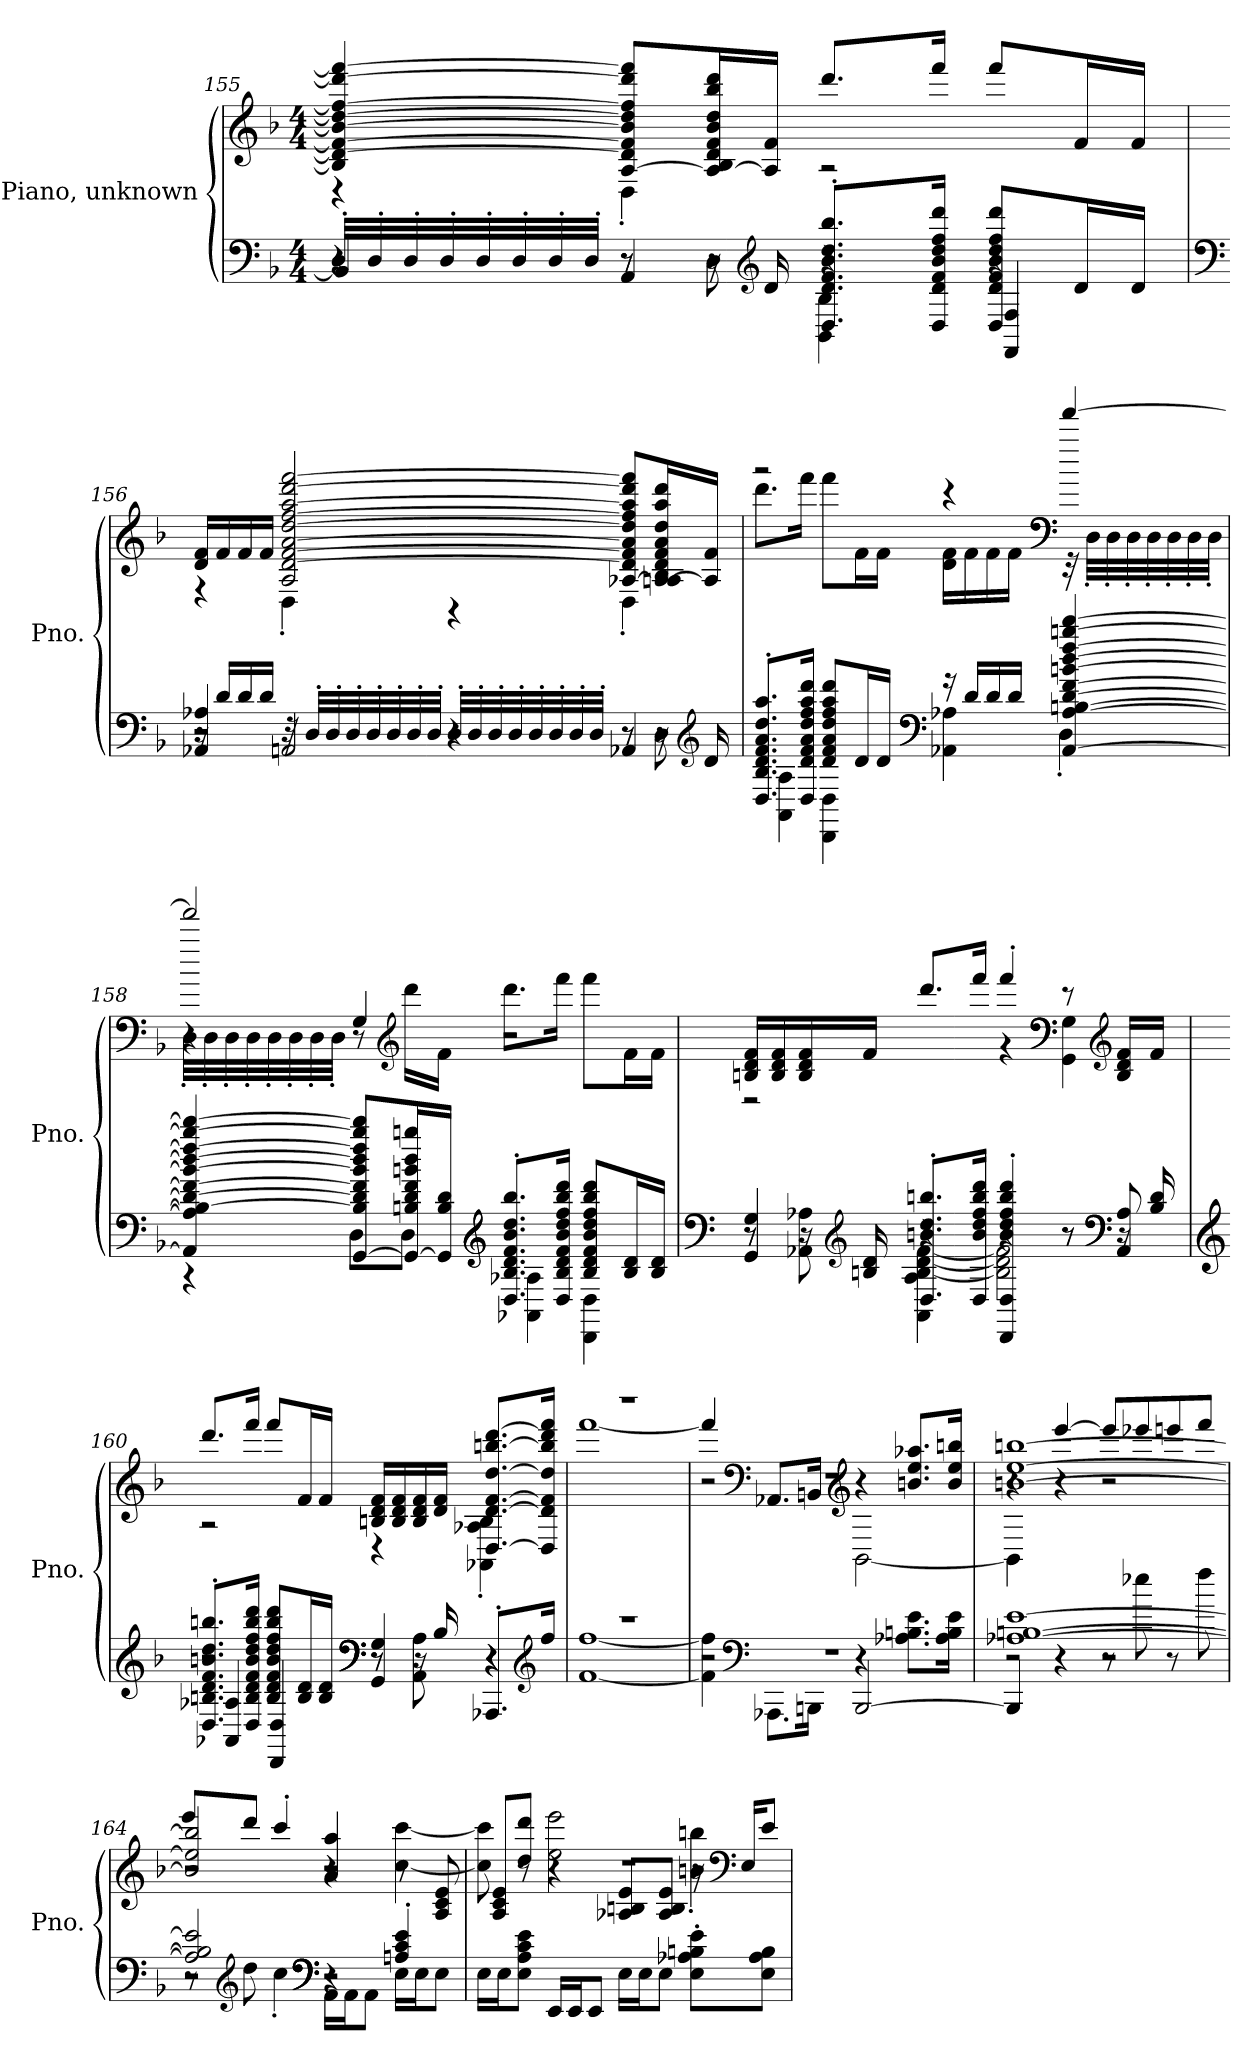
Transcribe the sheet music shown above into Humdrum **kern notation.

**kern	**kern
*part1	*part1
*staff2	*staff1
*I"Piano, unknown	*
*I'Pno.	*
!!LO:LB:g=z
*clefF4	*clefG2
*k[b-]	*k[b-]
*M4/4	*M4/4
=155	=155
*^	*^
*	*^	*	*
32D'/LLL	4r	4BB-/]	4B-/] 4d/_ 4f/_ 4b-/_ 4dd/_ 4ff/_ 4ddd/_ 4fff/_	4r
32D'/	.	.	.	.
32D'/	.	.	.	.
32D'/	.	.	.	.
32D'/	.	.	.	.
32D'/	.	.	.	.
32D'/	.	.	.	.
32D'/JJJ	.	.	.	.
8r	8r	4AA/	[8A/ 8d/] 8f/] 8b-/] 8dd/] 8ff/] 8ddd/] 8fff/]L	4D'\
16r	8D\	.	16A/_ 16B-/ 16d/ 16f/ 16b-/ 16dd/ 16bb-/ 16ddd/L	.
*clefG2	*	*	*	*
16d/	.	.	16A/] 16f/JJ	.
8.D/' 8.d/' 8.f/' 8.b-/' 8.dd/' 8.bb-/'L	4BB-\ 4B-\	4r	8.ddd/L	2r
16D/ 16d/ 16f/ 16b-/ 16dd/ 16ff/ 16ddd/Jk	.	.	16fff/Jk	.
8D/ 8d/ 8f/ 8b-/ 8dd/ 8ff/ 8ddd/L	4r	4FF/ 4F/	8fff/L	.
16d/L	.	.	16f/L	.
16d/JJ	.	.	16f/JJ	.
!!LO:LB:g=z	!!
=156	=156	=156	=156	=156
*clefF4	*	*	*	*
16r	2r	4AA-X/ 4A-X/	16d/ 16f/LL	4r
16d/LL	.	.	16f/	.
16d/	.	.	16f/	.
16d/JJ	.	.	16f/JJ	.
32r	.	2AAn/	2A/ [2d/ [2f/ [2a/ [2dd/ [2ff/ [2aa/ [2ddd/ [2fff/	4D'\
32D'/LLL	.	.	.	.
32D'/	.	.	.	.
32D'/	.	.	.	.
32D'/	.	.	.	.
32D'/	.	.	.	.
32D'/	.	.	.	.
32D'/JJJ	.	.	.	.
32D'/LLL	4r	.	.	4r
32D'/	.	.	.	.
32D'/	.	.	.	.
32D'/	.	.	.	.
32D'/	.	.	.	.
32D'/	.	.	.	.
32D'/	.	.	.	.
32D'/JJJ	.	.	.	.
8r	8r	4AA-X/	[8A-X/ 8d/] 8f/] 8a/] 8dd/] 8ff/] 8aa/] 8ddd/] 8fff/]L	4D'\
16r	8D\	.	16A-/_ 16An/ 16B-/ 16d/ 16f/ 16a/ 16dd/ 16aa/ 16ddd/L	.
*clefG2	*	*	*	*
16d/	.	.	16A-/] 16f/JJ	.
*	*v	*v	*	*
!!LO:LB:g=z	!!
=157	=157	=157	=157
8.D/' 8.B-/' 8.d/' 8.f/' 8.a/' 8.dd/' 8.aa/'L	4AA\ 4A\	2r	8.ddd\L
16D/ 16d/ 16f/ 16a/ 16dd/ 16ff/ 16aa/ 16ddd/Jk	.	.	16fff\Jk
8d/ 8f/ 8a/ 8dd/ 8ff/ 8aa/ 8ddd/L	4DD\ 4D\	.	8fff\L
16d/L	.	.	16f\L
16d/JJ	.	.	16f\JJ
*clefF4	*	*	*
16r	4AA-X\ 4A-X\	4r	16d\ 16f\LL
16d/LL	.	.	16f\
16d/	.	.	16f\
16d/JJ	.	.	16f\JJ
*	*	*clefF4	*
[4AA-/ [4A-/ [4Bn/ [4d/ [4f/ [4bn/ [4dd/ [4ff/ [4bbn/ [4ddd/	4D'\	[4fff/	32r
.	.	.	32D'\LLL
.	.	.	32D'\
.	.	.	32D'\
.	.	.	32D'\
.	.	.	32D'\
.	.	.	32D'\
.	.	.	32D'\JJJ
!!LO:LB:g=z
=158	=158	=158	=158
*	*	*	*^
4AA-/] 4A-/] 4B/_ 4d/_ 4f/_ 4b/_ 4dd/_ 4ff/_ 4bb/_ 4ddd/_	4r	2fff/]	32D'\LLL	4r
.	.	.	32D'\	.
.	.	.	32D'\	.
.	.	.	32D'\	.
.	.	.	32D'\	.
.	.	.	32D'\	.
.	.	.	32D'\	.
.	.	.	32D'\JJJ	.
[8GG/ 8B/] 8d/] 8f/] 8b/] 8dd/] 8ff/] 8bb/] 8ddd/]L	8D\L	.	8r	4G/
*	*	*clefG2	*	*
16GG/_ 16Bn/ 16d/ 16f/ 16bn/ 16dd/ 16bbn/L	8D\J	.	16ddd\LL	.
16GG/] 16B/ 16d/JJ	.	.	16f\JJ	.
*clefG2	*	*	*	*
8.D/' 8.B/' 8.d/' 8.f/' 8.b/' 8.dd/' 8.bb/'L	4AA-X\ 4A-X\	2r	8.ddd\L	2r
16D/ 16B/ 16d/ 16f/ 16b/ 16dd/ 16ff/ 16bb/ 16ddd/Jk	.	.	16fff\Jk	.
8B/ 8d/ 8f/ 8b/ 8dd/ 8ff/ 8bb/ 8ddd/L	4DD\ 4D\	.	8fff\L	.
16B/ 16d/L	.	.	16f\L	.
16B/ 16d/JJ	.	.	16f\JJ	.
*v	*v	*	*	*
*	*v	*v	*v
!!LO:PB:g=z
=159	=159
*clefF4	*
*^	*^
*	*^	*	*
8r	8r	4GG/ 4G/	16Bn/ 16d/ 16f/LL	2r
.	.	.	16B/ 16d/ 16f/	.
16r	8AA-X\ 8A-X\	.	16B/ 16d/ 16f/	.
*clefG2	*	*	*	*
16Bn/ 16d/	.	.	16f/JJ	.
8.D/' 8.bn/' 8.dd/' 8.bbn/'L	4AA-\ 4A-\ [4B\ [4d\ [4f\	4r	8.ddd/L	.
16D/ 16b/ 16dd/ 16ff/ 16bb/ 16ddd/Jk	.	.	16fff/Jk	.
4DD/' 4D/' 4b/' 4dd/' 4ff/' 4bb/' 4ddd/'	2B\] 2d\] 2f\]	4r	4fff'/	4r
*	*	*	*clefF4	*
8r	.	8r	8r	4GG\ 4G\
*clefF4	*	*	*clefG2	*
16r	.	8AA-/ 8A-/	16B/ 16d/ 16f/LL	.
16B/ 16d/	.	.	16f/JJ	.
=160	=160	=160	=160	=160
*clefG2	*	*	*	*
8.D/' 8.Bn/' 8.d/' 8.f/' 8.bn/' 8.dd/' 8.bbn/'L	2r	4AA-X/ 4A-X/	8.ddd/L	2r
16D/ 16B/ 16d/ 16f/ 16b/ 16dd/ 16ff/ 16bb/ 16ddd/Jk	.	.	16fff/Jk	.
8B/ 8d/ 8f/ 8b/ 8dd/ 8ff/ 8bb/ 8ddd/L	.	4DD/ 4D/	8fff/L	.
16B/ 16d/L	.	.	16f/L	.
16B/ 16d/JJ	.	.	16f/JJ	.
*clefF4	*	*	*	*
8r	8r	4GG/ 4G/	16Bn/ 16d/ 16f/LL	4r
.	.	.	16B/ 16d/ 16f/	.
16r	8AA-\ 8A-\	.	16B/ 16d/ 16f/	.
16B/	.	.	16d/ 16f/JJ	.
8.AAA-X'/L	4r	4r	[8.D/ [8.d/ [8.f/ [8.dd/ [8.bbn/ [8.ddd/L	4AA-X\' 4A-X\' 4B\'
*clefG2	*	*	*	*
16ff/Jk	.	.	16D/] 16d/] 16f/] 16dd/] 16bb/] 16ddd/] 16fff/Jk	.
*	*v	*v	*	*
!!LO:LB:g=z	!!
=161	=161	=161	=161
1r	[1f [1ff	1r	[1fff
=162	=162	=162	=162
*	*^	*	*^
1r	4f\] 4ff\]	2r	1r	2r	4fff/]
*clefF4	*	*	*clefF4	*	*
.	8.AAA-X\L	.	.	.	8.AA-X/L
.	16BBBn\Jk	.	.	.	16BBn/Jk
*	*	*	*clefG2	*	*
.	4r	[2BBB/	.	[2BB\	4r
.	8.A-X\ 8.Bn\ 8.e\L	.	.	.	8.bn/ 8.ee/ 8.aa-X/L
.	16A-\ 16B\ 16e\Jk	.	.	.	16b/ 16ee/ 16bbn/Jk
=163	=163	=163	=163	=163	=163
[1A-X [1Bn [1e	2r	4BBB/]	[1bn [1ee [1bbn	4BB\]	4r
.	.	4r	.	4r	[4eee/
.	8r	2r	.	2r	8eee/L]
.	8ee-X\	.	.	.	8eee-X/
.	8r	.	.	.	8eeen/
.	8ff\	.	.	.	8fff/J
!!LO:LB:g=z	!!	!!
=164	=164	=164	=164	=164	=164
2A-/] 2B/] 2e/]	8r	2r	2b/] 2ee/] 2bb/]	2r	8eee/L
*clefG2	*	*	*	*	*
.	8dd\	.	.	.	8ddd/J
.	4cc'\	.	.	.	4ccc'/
*clefF4	*	*	*	*	*
2r	16AA\LL	4r	2r	4r	4a/ 4aa/
.	16AA\J	.	.	.	.
.	8AA\J	.	.	.	.
.	16E\LL	4An/' 4c/' 4e/'	.	[4cc\ [4ccc\	8r
.	16E\J	.	.	.	.
.	8E\J	.	.	.	8A/ 8c/ 8e/
*v	*v	*v	*	*	*
=165	=165	=165	=165
16E\LL	1r	8cc\] 8ccc\]	8A/ 8c/ 8e/L
16E\J	.	.	.
8E\ 8A\ 8c\ 8e\J	.	8r	8dd/ 8ddd/J
16EE/LL	.	2ee\ 2eee\	4r
16EE/J	.	.	.
8EE/J	.	.	.
16E\LL	.	.	8A-X/ 8Bn/ 8e/L
16E\J	.	.	.
8E\J	.	.	8A-/ 8B/ 8e/J
8E\' 8A-X\' 8Bn\' 8e\'L	.	4bn\' 4bbn\'	16r
*	*clefF4	*	*
.	.	.	16E/KL
8E\ 8A-\ 8B\J	.	.	8e/J
*	*v	*v	*v
=	=
*-	*-
